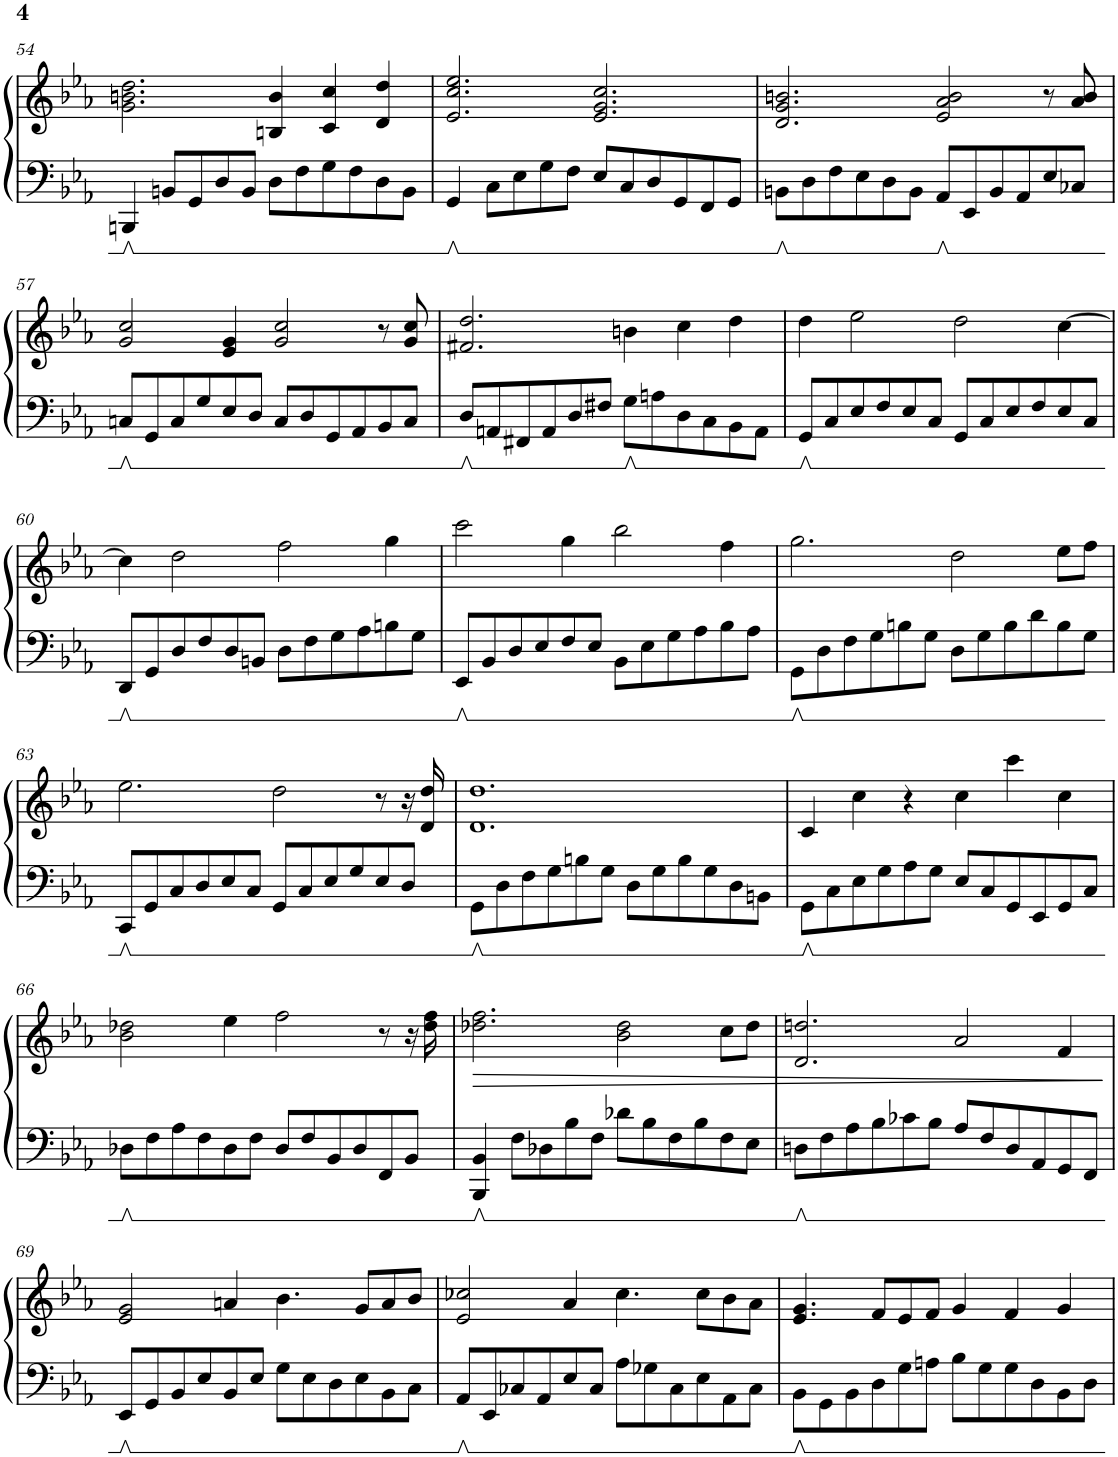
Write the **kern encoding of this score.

**kern	**kern	**dynam
*part1	*part1	*part1
*staff2	*staff1	*staff1/2
*I"Piano	*	*
*I'Pno.	*	*
!!LO:PB:g=z
*clefF4	*clefG2	*
*k[b-e-a-]	*k[b-e-a-]	*
*M6/4	*M6/4	*
=54	=54	=54
4BBBn/	2.g\ 2.bn\ 2.dd\	.
8BBn/L	.	.
8GG/	.	.
8D/	.	.
8BB/J	.	.
8D\L	4Bn/ 4b/	.
8F\	.	.
8G\	4c/ 4cc/	.
8F\	.	.
8D\	4d/ 4dd/	.
8BB\J	.	.
=55	=55	=55
4GG/	2.e-/ 2.cc/ 2.ee-/	.
8C\L	.	.
8E-\	.	.
8G\	.	.
8F\J	.	.
8E-/L	2.e-/ 2.g/ 2.cc/	.
8C/	.	.
8D/	.	.
8GG/	.	.
8FF/	.	.
8GG/J	.	.
=56	=56	=56
8BBn\L	2.d/ 2.g/ 2.bn/	.
8D\	.	.
8F\	.	.
8E-\	.	.
8D\	.	.
8BB\J	.	.
8AA-/L	2e-/ 2a-/ 2b/	.
8EE-/	.	.
8BB/	.	.
8AA-/	.	.
8E-/	8r	.
8C-X/J	8a-/ 8b/	.
!!LO:LB:g=z
=57	=57	=57
8Cn/L	2g/ 2cc/	.
8GG/	.	.
8C/	.	.
8G/	.	.
8E-/	4e-/ 4g/	.
8D/J	.	.
8C/L	2g/ 2cc/	.
8D/	.	.
8GG/	.	.
8AA-/	.	.
8BB-/	8r	.
8C/J	8g/ 8cc/	.
=58	=58	=58
8D/L	2.f#X/ 2.dd/	.
8AAn/	.	.
8FF#X/	.	.
8AA/	.	.
8D/	.	.
8F#X/J	.	.
8G\L	4bn\	.
8An\	.	.
8D\	4cc\	.
8C\	.	.
8BB-\	4dd\	.
8AA\J	.	.
=59	=59	=59
8GG/L	4dd\	.
8C/	.	.
8E-/	2ee-\	.
8F/	.	.
8E-/	.	.
8C/J	.	.
8GG/L	2dd\	.
8C/	.	.
8E-/	.	.
8F/	.	.
8E-/	[4cc\	.
8C/J	.	.
!!LO:LB:g=z
=60	=60	=60
8DD/L	4cc\]	.
8GG/	.	.
8D/	2dd\	.
8F/	.	.
8D/	.	.
8BBn/J	.	.
8D\L	2ff\	.
8F\	.	.
8G\	.	.
8A-\	.	.
8Bn\	4gg\	.
8G\J	.	.
=61	=61	=61
8EE-/L	2ccc\	.
8BB-/	.	.
8D/	.	.
8E-/	.	.
8F/	4gg\	.
8E-/J	.	.
8BB-\L	2bb-\	.
8E-\	.	.
8G\	.	.
8A-\	.	.
8B-\	4ff\	.
8A-\J	.	.
=62	=62	=62
8GG\L	2.gg\	.
8D\	.	.
8F\	.	.
8G\	.	.
8Bn\	.	.
8G\J	.	.
8D\L	2dd\	.
8G\	.	.
8B\	.	.
8d\	.	.
8B\	8ee-\L	.
8G\J	8ff\J	.
!!LO:LB:g=z
=63	=63	=63
8CC/L	2.ee-\	.
8GG/	.	.
8C/	.	.
8D/	.	.
8E-/	.	.
8C/J	.	.
8GG/L	2dd\	.
8C/	.	.
8E-/	.	.
8G/	.	.
8E-/	8r	.
8D/J	16r	.
.	16d/ 16dd/	.
=64	=64	=64
8GG\L	1.d 1.dd	.
8D\	.	.
8F\	.	.
8G\	.	.
8Bn\	.	.
8G\J	.	.
8D\L	.	.
8G\	.	.
8B\	.	.
8G\	.	.
8D\	.	.
8BBn\J	.	.
=65	=65	=65
8GG\L	4c/	.
8C\	.	.
8E-\	4cc\	.
8G\	.	.
8A-\	4r	.
8G\J	.	.
8E-/L	4cc\	.
8C/	.	.
8GG/	4ccc\	.
8EE-/	.	.
8GG/	4cc\	.
8C/J	.	.
!!LO:LB:g=z
=66	=66	=66
8D-X\L	2b-\ 2dd-X\	.
8F\	.	.
8A-\	.	.
8F\	.	.
8D-\	4ee-\	.
8F\J	.	.
8D-/L	2ff\	.
8F/	.	.
8BB-/	.	.
8D-/	.	.
8FF/	8r	.
8BB-/J	16r	.
.	16dd-\ 16ff\	.
=67	=67	=67
!	!	!LO:HP:b
4BBB-/ 4BB-/	2.dd-X\ 2.ff\	>
8F\L	.	.
8D-X\	.	.
8B-\	.	.
8F\J	.	.
8d-X\L	2b-\ 2dd-\	.
8B-\	.	.
8F\	.	.
8B-\	.	.
8F\	8cc\L	.
8E-\J	8dd-\J	.
=68	=68	=68
8Dn\L	2.d/ 2.ddn/	.
8F\	.	.
8A-\	.	.
8B-\	.	.
8c-X\	.	.
8B-\J	.	.
8A-/L	2a-/	.
8F/	.	.
8D/	.	.
8AA-/	.	.
8GG/	4f/	.
8FF/J	.	.
.	.	]
!!LO:LB:g=z
=69	=69	=69
8EE-/L	2e-/ 2g/	.
8GG/	.	.
8BB-/	.	.
8E-/	.	.
8BB-/	4an/	.
8E-/J	.	.
8G\L	4.b-\	.
8E-\	.	.
8D\	.	.
8E-\	8g/L	.
8BB-\	8a/	.
8C\J	8b-/J	.
=70	=70	=70
8AA-/L	2e-/ 2cc-X/	.
8EE-/	.	.
8C-X/	.	.
8AA-/	.	.
8E-/	4a-/	.
8C-/J	.	.
8A-\L	4.cc-\	.
8G-X\	.	.
8C-\	.	.
8E-\	8cc-\L	.
8AA-\	8b-\	.
8C-\J	8a-\J	.
=71	=71	=71
8BB-\L	4.e-/ 4.g/	.
8GG\	.	.
8BB-\	.	.
8D\	8f/L	.
8G\	8e-/	.
8An\J	8f/J	.
8B-\L	4g/	.
8G\	.	.
8G\	4f/	.
8D\	.	.
8BB-\	4g/	.
8D\J	.	.
=	=	=
*-	*-	*-
